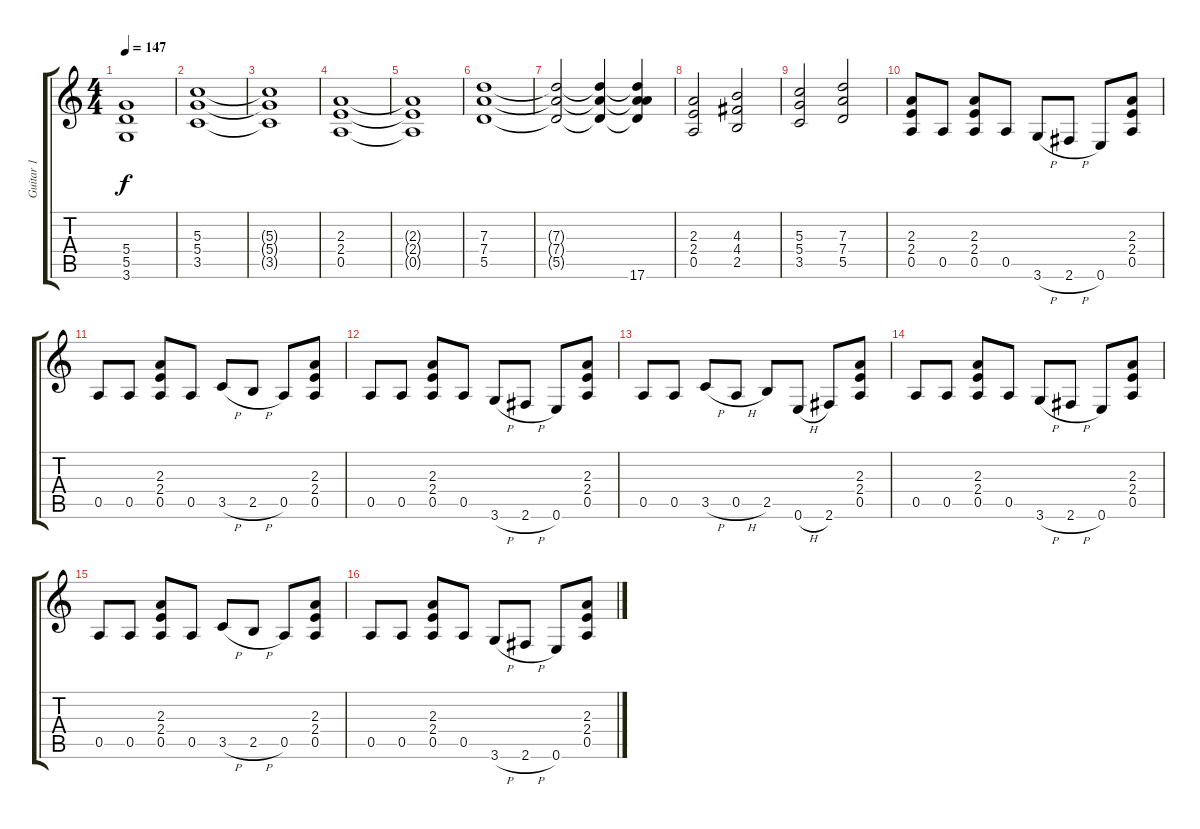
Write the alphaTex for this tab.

\track ("Guitar 1" "Guitar 1") {instrument distortionguitar}
\staff {score tabs}
\tuning (E4 B3 G3 D3 A2 E2) {hide}
\ts (4 4)
\tempo 147
\clef g2
\ks c
(5.4{t} 5.5{t} 3.6{t}).1{dy f} |
(5.3 5.4 3.5).1 |
(5.3{t} 5.4{t} 3.5{t}).1 |
(2.3 2.4 0.5).1 |
(2.3{t} 2.4{t} 0.5{t}).1 |
(7.3 7.4 5.5).1 |
(7.3{t} 7.4{t} 5.5{t}).2 (7.3{t} 7.4{t} 5.5{t}).4 (7.3{t} 7.4{t} 5.5{t} 17.6).4 |
(2.3 2.4 0.5).2 (4.3 4.4 2.5).2 |
(5.3 5.4 3.5).2 (7.3 7.4 5.5).2 |
(2.3 2.4 0.5).8 0.5.8 (2.3 2.4 0.5).8 0.5.8 3.6{h}.8 2.6{h}.8 0.6.8 (2.3 2.4 0.5).8 |
0.5.8 0.5.8 (2.3 2.4 0.5).8 0.5.8 3.5{h}.8 2.5{h}.8 0.5.8 (2.3 2.4 0.5).8 |
0.5.8 0.5.8 (2.3 2.4 0.5).8 0.5.8 3.6{h}.8 2.6{h}.8 0.6.8 (2.3 2.4 0.5).8 |
0.5.8 0.5.8 3.5{h}.8 0.5{h}.8 2.5.8 0.6{h}.8 2.6.8 (2.3 2.4 0.5).8 |
0.5.8 0.5.8 (2.3 2.4 0.5).8 0.5.8 3.6{h}.8 2.6{h}.8 0.6.8 (2.3 2.4 0.5).8 |
0.5.8 0.5.8 (2.3 2.4 0.5).8 0.5.8 3.5{h}.8 2.5{h}.8 0.5.8 (2.3 2.4 0.5).8 |
0.5.8 0.5.8 (2.3 2.4 0.5).8 0.5.8 3.6{h}.8 2.6{h}.8 0.6.8 (2.3 2.4 0.5).8
